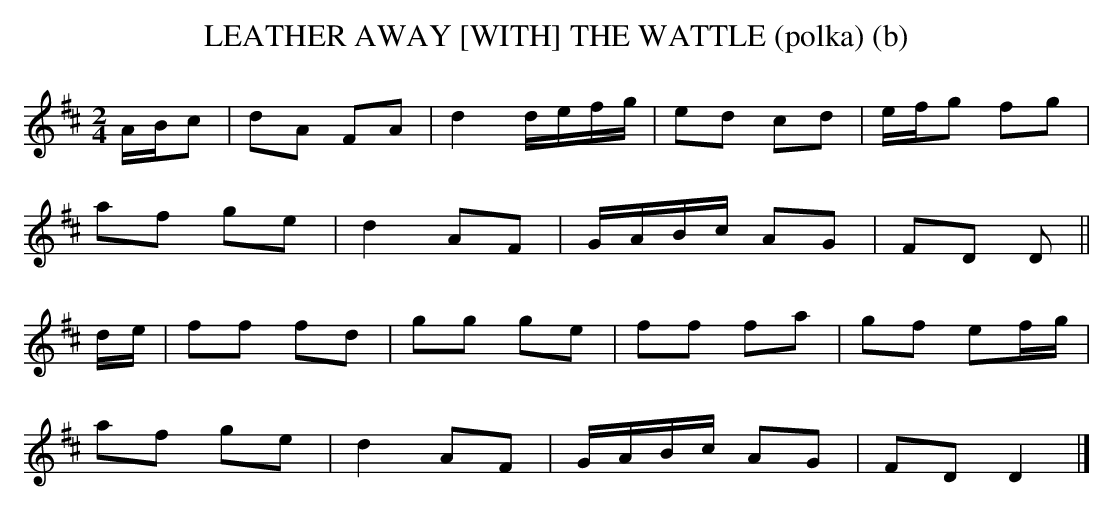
X:1
T:LEATHER AWAY [WITH] THE WATTLE (polka) (b)
M:2/4
L:1/8
K:D
A/B/c|dA FA|d2 d/e/f/g/|ed cd|e/f/g fg|
af ge|d2 AF|G/A/B/c/ AG|FD D||
d/e/|ff fd|gg ge|ff fa|gf ef/g/|
af ge|d2 AF|G/A/B/c/ AG|FD D2|]
